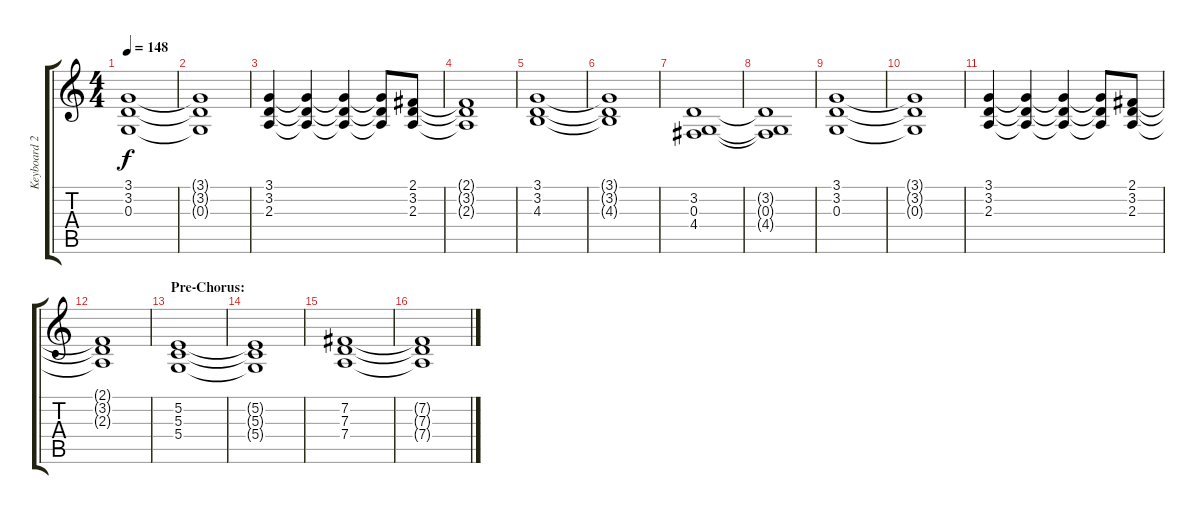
\track ("Keyboard 2" "Keyboard 2") {instrument stringensemble2}
\staff {score tabs}
\tuning (E4 B3 G3 D3 A2 E2) {hide}
\ts (4 4)
\tempo 148
\clef g2
\ks c
(3.1 3.2 0.3).1{dy f} |
(3.1{t} 3.2{t} 0.3{t}).1 |
(3.1 3.2 2.3).4 (3.1{t} 3.2{t} 2.3{t}).4 (3.1{t} 3.2{t} 2.3{t}).4 (3.1{t} 3.2{t} 2.3{t}).8 (2.1 3.2 2.3).8 |
(2.1{t} 3.2{t} 2.3{t}).1 |
(3.1 3.2 4.3).1 |
(3.1{t} 3.2{t} 4.3{t}).1 |
(3.2 0.3 4.4).1 |
(3.2{t} 0.3{t} 4.4{t}).1 |
(3.1 3.2 0.3).1 |
(3.1{t} 3.2{t} 0.3{t}).1 |
(3.1 3.2 2.3).4 (3.1{t} 3.2{t} 2.3{t}).4 (3.1{t} 3.2{t} 2.3{t}).4 (3.1{t} 3.2{t} 2.3{t}).8 (2.1 3.2 2.3).8 |
(2.1{t} 3.2{t} 2.3{t}).1 |
\section ("" "Pre-Chorus:")
(5.2 5.3 5.4).1 |
(5.2{t} 5.3{t} 5.4{t}).1 |
(7.2 7.3 7.4).1 |
(7.2{t} 7.3{t} 7.4{t}).1
